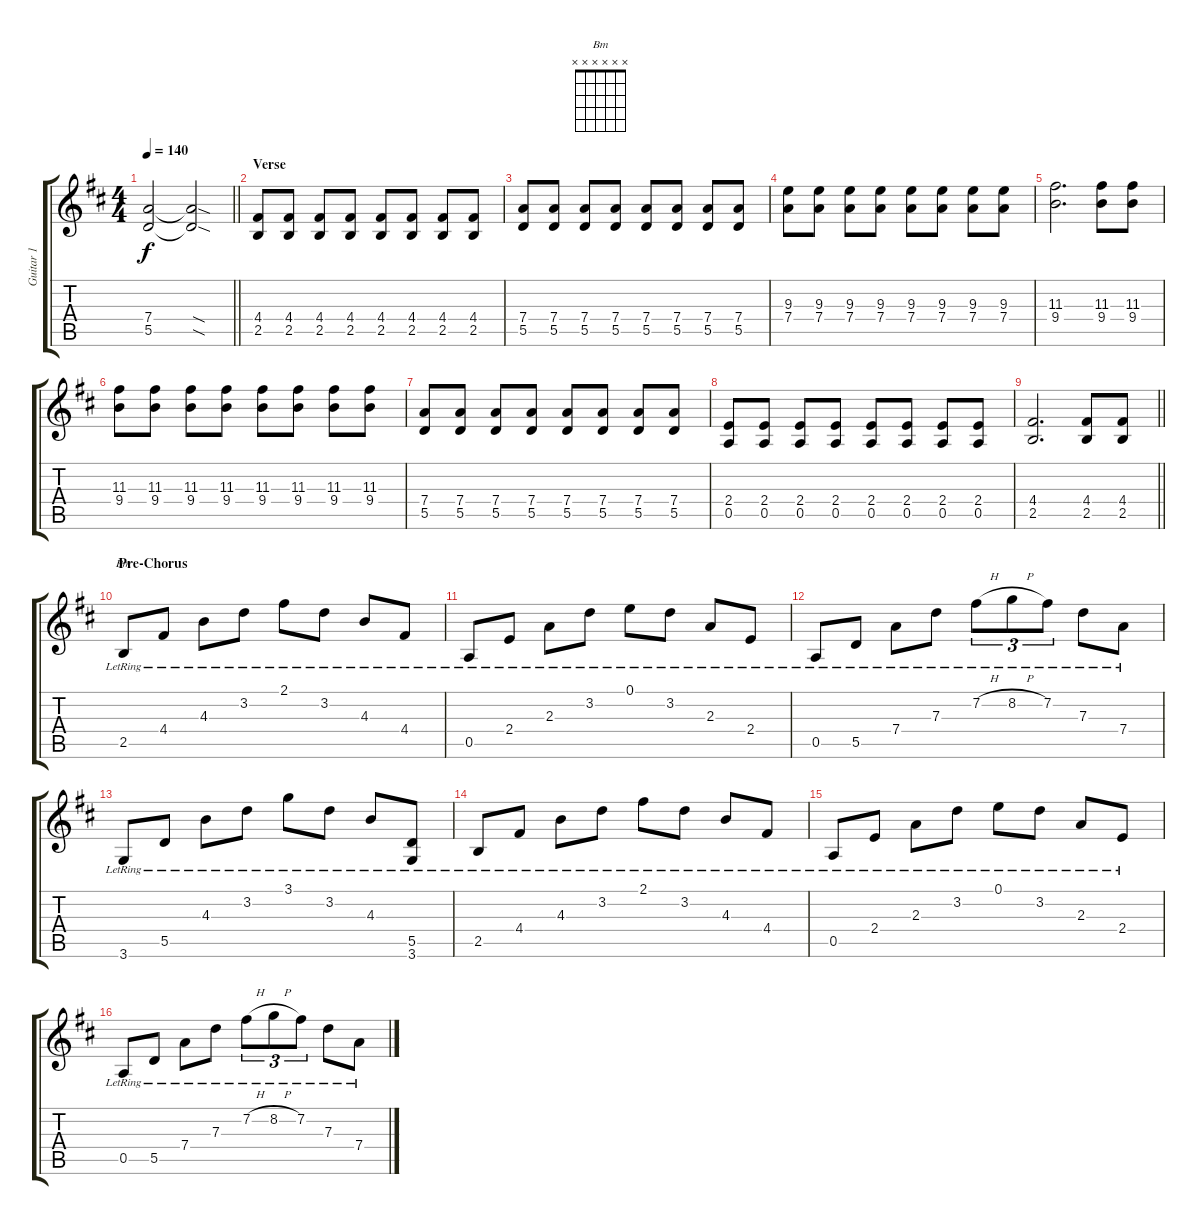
\track ("Guitar 1" "Guitar 1") {instrument overdrivenguitar}
\staff {score tabs}
\tuning (E4 B3 G3 D3 A2 E2) {hide}
\chord ("Bm" x x x x x x)
\ts (4 4)
\tempo 140
\clef g2
\barLineRight lightlight
\ks d
(7.4 5.5).2{dy f} (7.4{sod t} 5.5{sod t}).2 |
\section ("" "Verse")
\ks bminor
(4.4 2.5).8 (4.4 2.5).8 (4.4 2.5).8 (4.4 2.5).8 (4.4 2.5).8 (4.4 2.5).8 (4.4 2.5).8 (4.4 2.5).8 |
(7.4 5.5).8 (7.4 5.5).8 (7.4 5.5).8 (7.4 5.5).8 (7.4 5.5).8 (7.4 5.5).8 (7.4 5.5).8 (7.4 5.5).8 |
\ks d
(9.3 7.4).8 (9.3 7.4).8 (9.3 7.4).8 (9.3 7.4).8 (9.3 7.4).8 (9.3 7.4).8 (9.3 7.4).8 (9.3 7.4).8 |
(11.3 9.4).2{d} (11.3 9.4).8 (11.3 9.4).8 |
\ks bminor
(11.3 9.4).8 (11.3 9.4).8 (11.3 9.4).8 (11.3 9.4).8 (11.3 9.4).8 (11.3 9.4).8 (11.3 9.4).8 (11.3 9.4).8 |
(7.4 5.5).8 (7.4 5.5).8 (7.4 5.5).8 (7.4 5.5).8 (7.4 5.5).8 (7.4 5.5).8 (7.4 5.5).8 (7.4 5.5).8 |
(2.4 0.5).8 (2.4 0.5).8 (2.4 0.5).8 (2.4 0.5).8 (2.4 0.5).8 (2.4 0.5).8 (2.4 0.5).8 (2.4 0.5).8 |
\barLineRight lightlight
(4.4 2.5).2{d} (4.4 2.5).8 (4.4 2.5).8 |
\section ("" "Pre-Chorus")
\ks d
2.5{lr}.8{ch "Bm"} 4.4{lr}.8 4.3{lr}.8 3.2{lr}.8 2.1{lr}.8 3.2{lr}.8 4.3{lr}.8 4.4{lr}.8 |
0.5{lr}.8 2.4{lr}.8 2.3{lr}.8 3.2{lr}.8 0.1{lr}.8 3.2{lr}.8 2.3{lr}.8 2.4{lr}.8 |
0.5{lr}.8 5.5{lr}.8 7.4{lr}.8 7.3{lr}.8 7.2{h lr}.8{tu (3 2)} 8.2{h lr}.8{tu (3 2)} 7.2{lr}.8{tu (3 2)} 7.3{lr}.8 7.4{lr}.8 |
3.6{lr}.8 5.5{lr}.8 4.3{lr}.8 3.2{lr}.8 3.1{lr}.8 3.2{lr}.8 4.3{lr}.8 (5.5{lr} 3.6{lr}).8 |
2.5{lr}.8 4.4{lr}.8 4.3{lr}.8 3.2{lr}.8 2.1{lr}.8 3.2{lr}.8 4.3{lr}.8 4.4{lr}.8 |
0.5{lr}.8 2.4{lr}.8 2.3{lr}.8 3.2{lr}.8 0.1{lr}.8 3.2{lr}.8 2.3{lr}.8 2.4{lr}.8 |
0.5{lr}.8 5.5{lr}.8 7.4{lr}.8 7.3{lr}.8 7.2{h lr}.8{tu (3 2)} 8.2{h lr}.8{tu (3 2)} 7.2{lr}.8{tu (3 2)} 7.3{lr}.8 7.4{lr}.8
